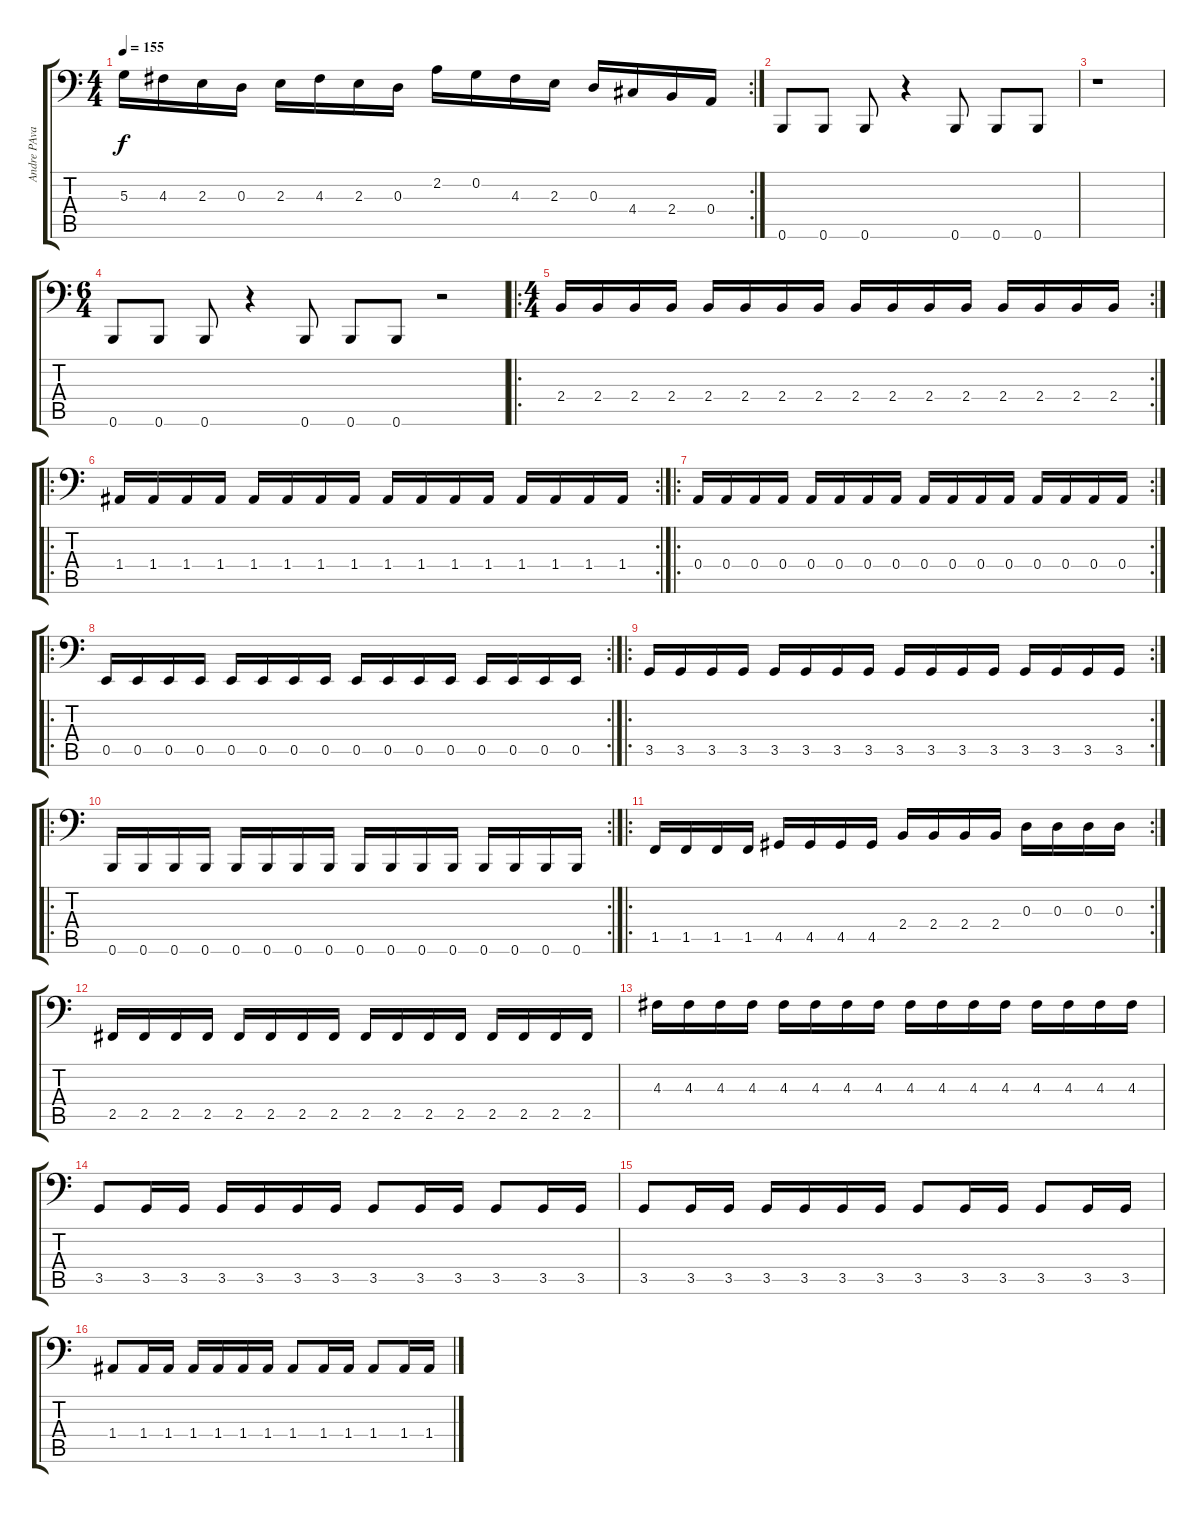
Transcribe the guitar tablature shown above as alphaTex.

\track ("Andre PAvani" "Andre PAva") {instrument electricbassfinger}
\staff {score tabs}
\tuning (C3 G2 D2 A1 E1 B0) {hide}
\rc 2
\ts (4 4)
\tempo 155
\clef f4
\ks c
5.3.16{dy f} 4.3.16 2.3.16 0.3.16 2.3.16 4.3.16 2.3.16 0.3.16 2.2.16 0.2.16 4.3.16 2.3.16 0.3.16 4.4.16 2.4.16 0.4.16 |
0.6.8 0.6.8 0.6.8 r.4 0.6.8 0.6.8 0.6.8 |
r.1 |
\ts (6 4)
0.6.8 0.6.8 0.6.8 r.4 0.6.8 0.6.8 0.6.8 r.2 |
\ro
\rc 2
\ts (4 4)
2.4.16 2.4.16 2.4.16 2.4.16 2.4.16 2.4.16 2.4.16 2.4.16 2.4.16 2.4.16 2.4.16 2.4.16 2.4.16 2.4.16 2.4.16 2.4.16 |
\ro
\rc 2
1.4.16 1.4.16 1.4.16 1.4.16 1.4.16 1.4.16 1.4.16 1.4.16 1.4.16 1.4.16 1.4.16 1.4.16 1.4.16 1.4.16 1.4.16 1.4.16 |
\ro
\rc 2
0.4.16 0.4.16 0.4.16 0.4.16 0.4.16 0.4.16 0.4.16 0.4.16 0.4.16 0.4.16 0.4.16 0.4.16 0.4.16 0.4.16 0.4.16 0.4.16 |
\ro
\rc 2
0.5.16 0.5.16 0.5.16 0.5.16 0.5.16 0.5.16 0.5.16 0.5.16 0.5.16 0.5.16 0.5.16 0.5.16 0.5.16 0.5.16 0.5.16 0.5.16 |
\ro
\rc 2
3.5.16 3.5.16 3.5.16 3.5.16 3.5.16 3.5.16 3.5.16 3.5.16 3.5.16 3.5.16 3.5.16 3.5.16 3.5.16 3.5.16 3.5.16 3.5.16 |
\ro
\rc 2
0.6.16 0.6.16 0.6.16 0.6.16 0.6.16 0.6.16 0.6.16 0.6.16 0.6.16 0.6.16 0.6.16 0.6.16 0.6.16 0.6.16 0.6.16 0.6.16 |
\ro
\rc 2
1.5.16 1.5.16 1.5.16 1.5.16 4.5.16 4.5.16 4.5.16 4.5.16 2.4.16 2.4.16 2.4.16 2.4.16 0.3.16 0.3.16 0.3.16 0.3.16 |
2.5.16 2.5.16 2.5.16 2.5.16 2.5.16 2.5.16 2.5.16 2.5.16 2.5.16 2.5.16 2.5.16 2.5.16 2.5.16 2.5.16 2.5.16 2.5.16 |
4.3.16 4.3.16 4.3.16 4.3.16 4.3.16 4.3.16 4.3.16 4.3.16 4.3.16 4.3.16 4.3.16 4.3.16 4.3.16 4.3.16 4.3.16 4.3.16 |
3.5.8 3.5.16 3.5.16 3.5.16 3.5.16 3.5.16 3.5.16 3.5.8 3.5.16 3.5.16 3.5.8 3.5.16 3.5.16 |
3.5.8 3.5.16 3.5.16 3.5.16 3.5.16 3.5.16 3.5.16 3.5.8 3.5.16 3.5.16 3.5.8 3.5.16 3.5.16 |
1.4.8 1.4.16 1.4.16 1.4.16 1.4.16 1.4.16 1.4.16 1.4.8 1.4.16 1.4.16 1.4.8 1.4.16 1.4.16
